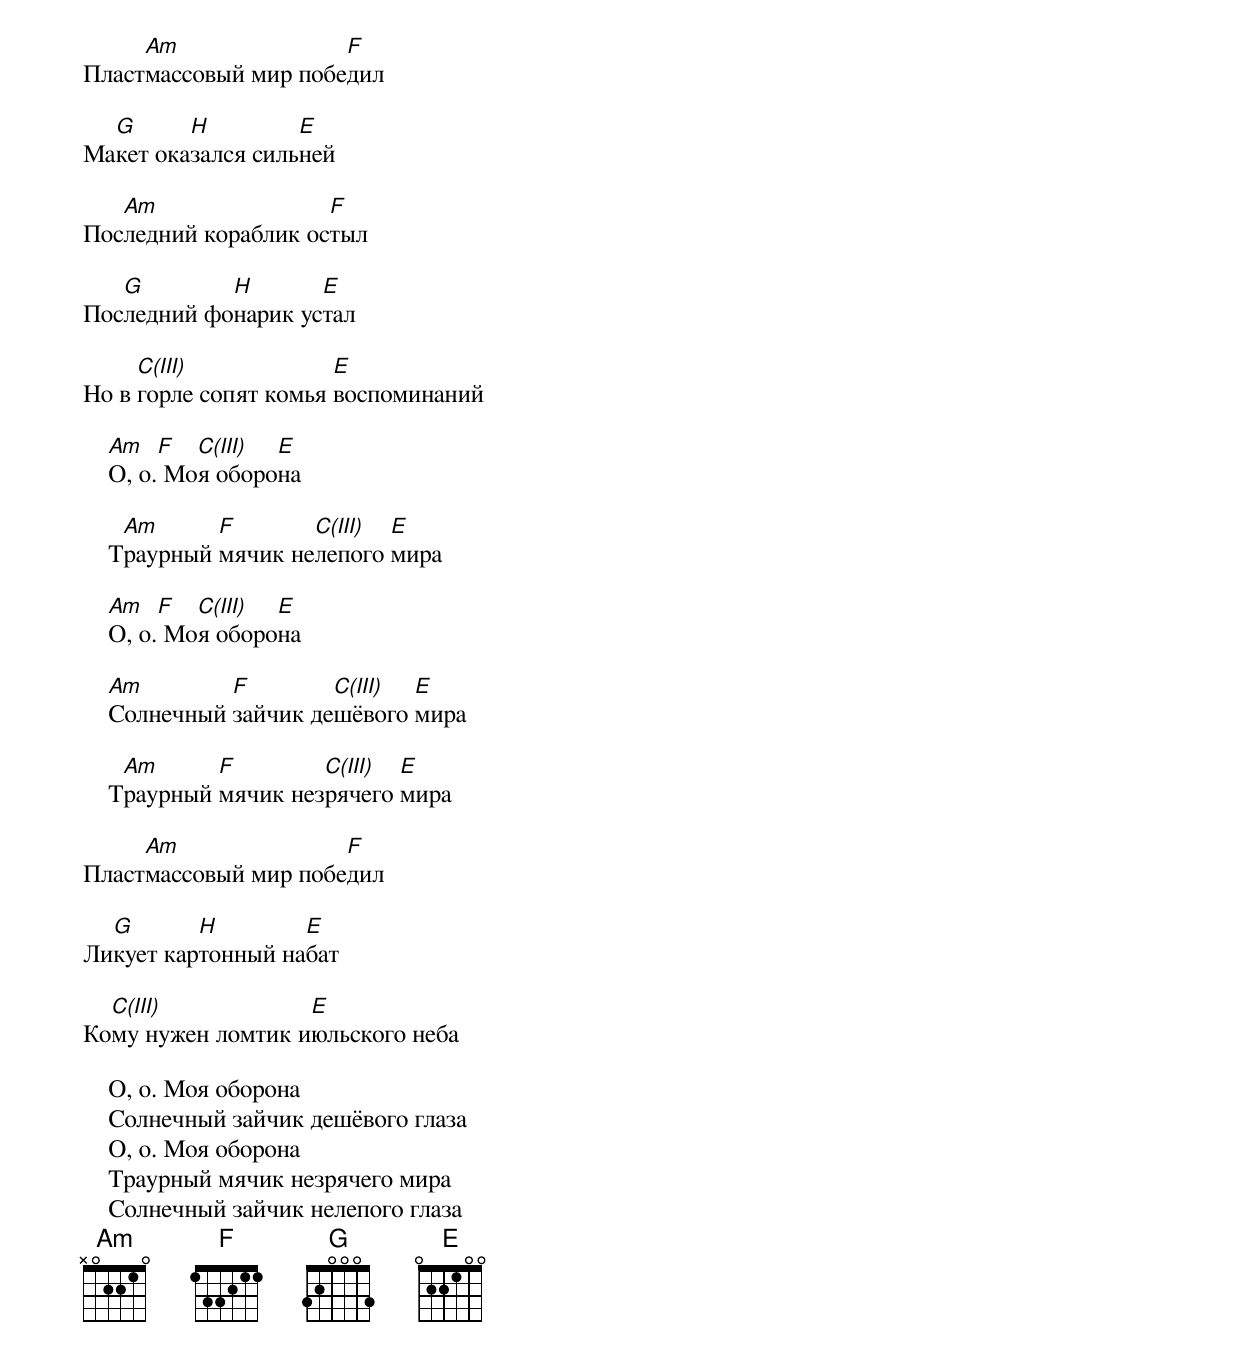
     Am               F
Пластмассовый мир победил

  G      H         E
Макет оказался сильней

   Am                F
Последний кораблик остыл

   G        H       E
Последний фонарик устал

     C(III)            E
Но в горле сопят комья воспоминаний

    Am   F  C(III) E
    О, о. Моя оборона

     Am      F       C(III) E
    Траурный мячик нелепого мира

    Am   F  C(III) E
    О, о. Моя оборона

    Am        F        C(III) E
    Солнечный зайчик дешёвого мира

     Am      F        C(III) E
    Траурный мячик незрячего мира

     Am               F
Пластмассовый мир победил

  G       H        E
Ликует картонный набат

  C(III)           E
Кому нужен ломтик июльского неба

    О, о. Моя оборона
    Солнечный зайчик дешёвого глаза
    О, о. Моя оборона
    Траурный мячик незрячего мира
    Солнечный зайчик нелепого глаза
